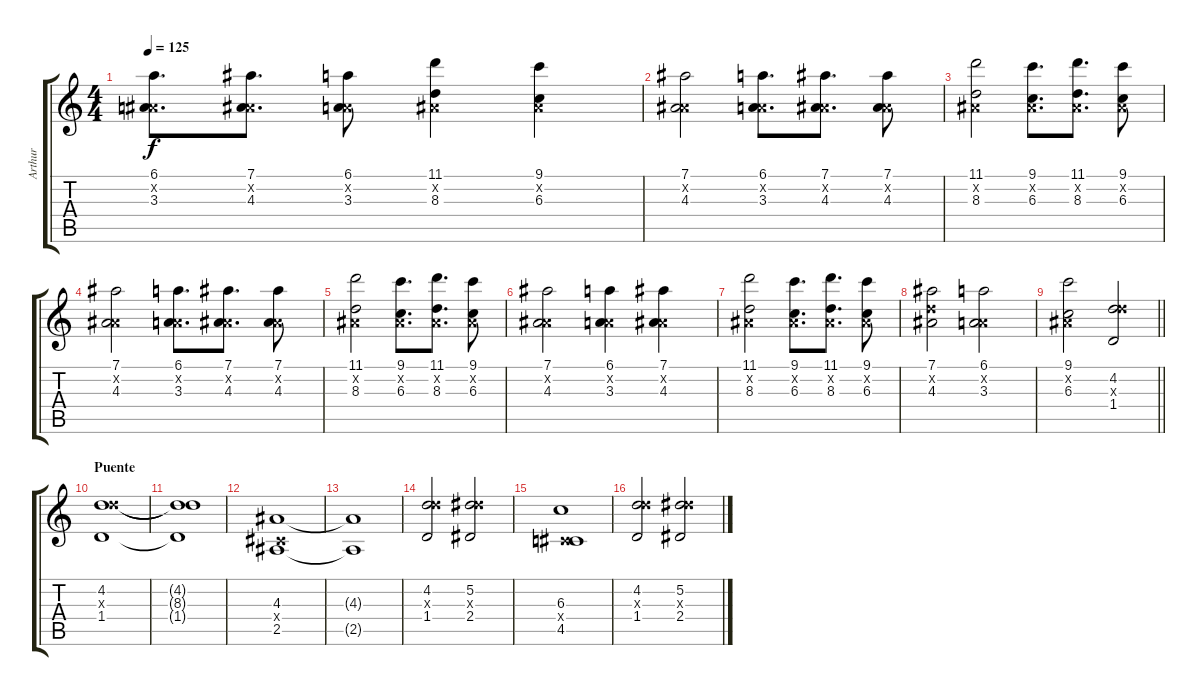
\track ("Arthur" "Arthur") {instrument distortionguitar}
\staff {score tabs}
\tuning (Eb4 Bb3 Gb3 Db3 Ab2 Eb2) {hide}
\ts (4 4)
\tempo 125
\clef g2
\ks c
(6.1 0.2{x} 3.3).8{d dy f} (7.1 0.2{x} 4.3).8{d} (6.1 0.2{x} 3.3).8 (11.1 0.2{x} 8.3).4 (9.1 0.2{x} 6.3).4 |
(7.1 0.2{x} 4.3).2 (6.1 0.2{x} 3.3).8{d} (7.1 0.2{x} 4.3).8{d} (7.1 0.2{x} 4.3).8 |
(11.1 0.2{x} 8.3).2 (9.1 0.2{x} 6.3).8{d} (11.1 0.2{x} 8.3).8{d} (9.1 0.2{x} 6.3).8 |
(7.1 0.2{x} 4.3).2 (6.1 0.2{x} 3.3).8{d} (7.1 0.2{x} 4.3).8{d} (7.1 0.2{x} 4.3).8 |
(11.1 0.2{x} 8.3).2 (9.1 0.2{x} 6.3).8{d} (11.1 0.2{x} 8.3).8{d} (9.1 0.2{x} 6.3).8 |
(7.1 0.2{x} 4.3).2 (6.1 0.2{x} 3.3).4 (7.1 0.2{x} 4.3).4 |
(11.1 0.2{x} 8.3).2 (9.1 0.2{x} 6.3).8{d} (11.1 0.2{x} 8.3).8{d} (9.1 0.2{x} 6.3).8 |
(7.1 4.2{x} 4.3).2 (6.1 0.2{x} 3.3).2 |
\barLineRight lightlight
(9.1 0.2{x} 6.3).2 (4.2 8.3{x} 1.4).2 |
\section ("" "Puente")
(4.2 8.3{x} 1.4).1{volume 7} |
(4.2{t} 8.3{t} 1.4{t}).1 |
(4.3 0.4{x} 2.5).1 |
(4.3{t} 2.5{t}).1 |
(4.2 8.3{x} 1.4).2{volume 9} (5.2 9.3{x} 2.4).2 |
(6.3 0.4{x} 4.5).1 |
(4.2 8.3{x} 1.4).2 (5.2 9.3{x} 2.4).2
